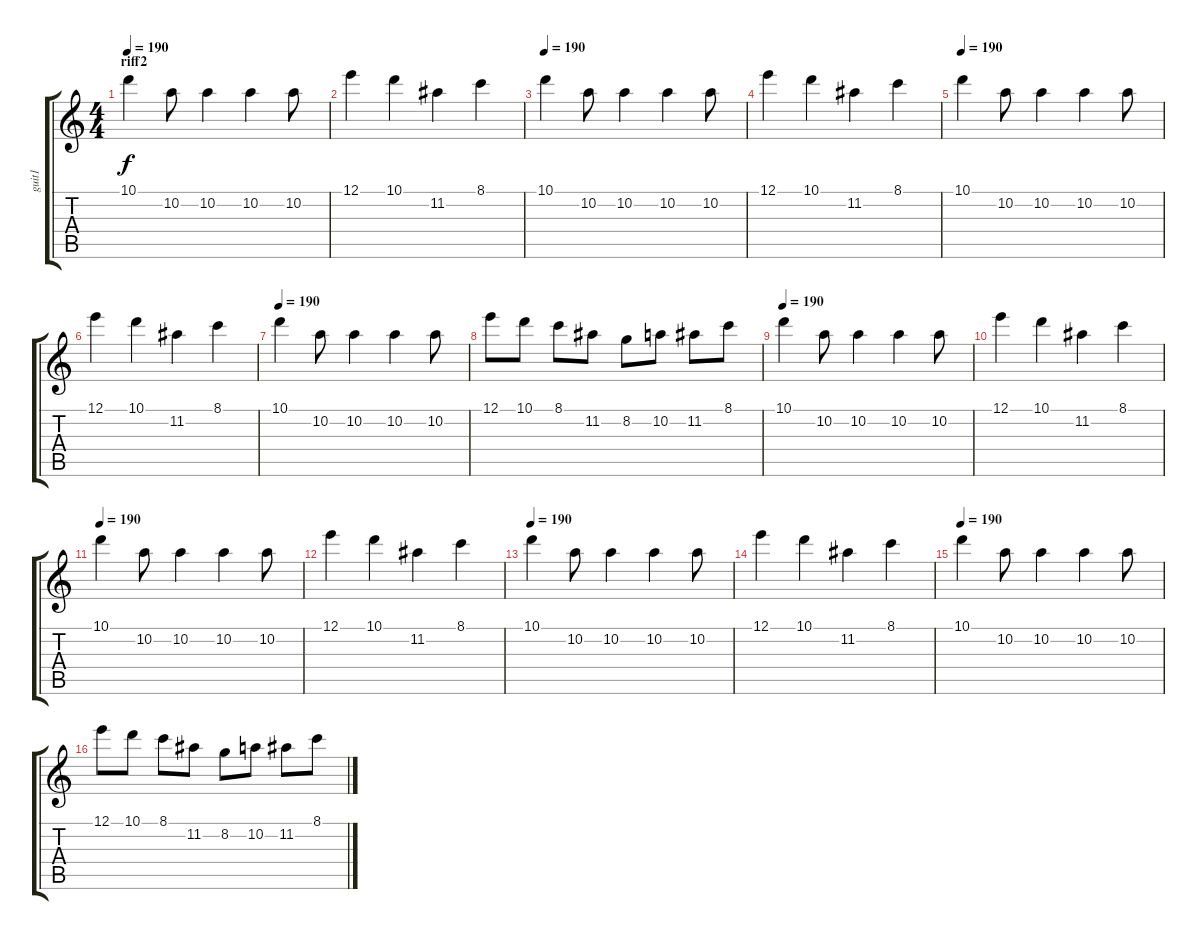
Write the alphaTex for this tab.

\track ("guit1" "guit1") {instrument electricguitarclean}
\staff {score tabs}
\tuning (E4 B3 G3 D3 A2 D2) {hide}
\ts (4 4)
\section ("" "riff2")
\tempo 190
\clef g2
\ks c
10.1.4{dy f instrument distortionguitar} 10.2.8 10.2.4 10.2.4 10.2.8 |
12.1.4 10.1.4 11.2.4 8.1.4 |
\tempo 190
10.1.4{instrument distortionguitar} 10.2.8 10.2.4 10.2.4 10.2.8 |
12.1.4 10.1.4 11.2.4 8.1.4 |
\tempo 190
10.1.4{instrument distortionguitar} 10.2.8 10.2.4 10.2.4 10.2.8 |
12.1.4 10.1.4 11.2.4 8.1.4 |
\tempo 190
10.1.4{instrument distortionguitar} 10.2.8 10.2.4 10.2.4 10.2.8 |
12.1.8 10.1.8 8.1.8 11.2.8 8.2.8 10.2.8 11.2.8 8.1.8 |
\tempo 190
10.1.4{instrument distortionguitar} 10.2.8 10.2.4 10.2.4 10.2.8 |
12.1.4 10.1.4 11.2.4 8.1.4 |
\tempo 190
10.1.4{instrument distortionguitar} 10.2.8 10.2.4 10.2.4 10.2.8 |
12.1.4 10.1.4 11.2.4 8.1.4 |
\tempo 190
10.1.4{instrument distortionguitar} 10.2.8 10.2.4 10.2.4 10.2.8 |
12.1.4 10.1.4 11.2.4 8.1.4 |
\tempo 190
10.1.4{instrument distortionguitar} 10.2.8 10.2.4 10.2.4 10.2.8 |
12.1.8 10.1.8 8.1.8 11.2.8 8.2.8 10.2.8 11.2.8 8.1.8
